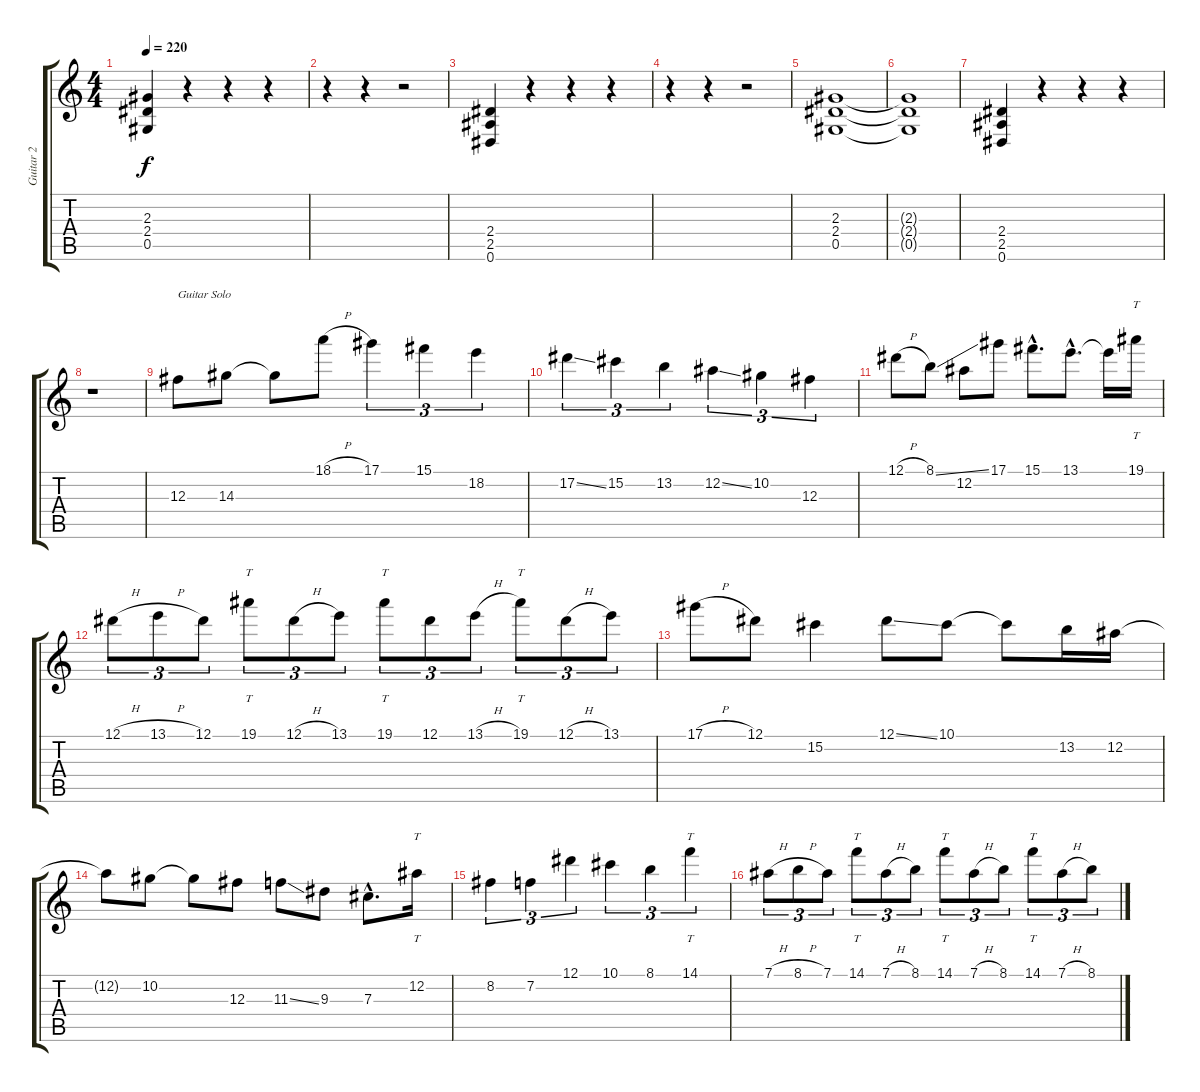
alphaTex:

\track ("Guitar 2" "Guitar 2") {instrument distortionguitar}
\staff {score tabs}
\tuning (Eb4 Bb3 Gb3 Db3 Ab2 Eb2) {hide}
\ts (4 4)
\tempo 220
\clef g2
\ks c
(2.3 2.4 0.5).4{dy f} r.4 r.4 r.4 |
r.4 r.4 r.2 |
(2.4 2.5 0.6).4 r.4 r.4 r.4 |
r.4 r.4 r.2 |
(2.3 2.4 0.5).1 |
(2.3{t} 2.4{t} 0.5{t}).1 |
(2.4 2.5 0.6).4 r.4 r.4 r.4 |
r.1 |
12.3.8{txt "Guitar Solo"} 14.3.8 14.3{t}.8 18.1{h}.8 17.1.4{tu (3 2)} 15.1.4{tu (3 2)} 18.2.4{tu (3 2)} |
17.2{ss}.4{tu (3 2)} 15.2.4{tu (3 2)} 13.2.4{tu (3 2)} 12.2{ss}.4{tu (3 2)} 10.2.4{tu (3 2)} 12.3.4{tu (3 2)} |
12.1{h}.8 8.1{ss}.8 12.2.8 17.1.8 15.1{hac}.8{d} 13.1{hac}.8{d} 13.1{t}.16 19.1.16{tt} |
12.1{h}.8{tu (3 2)} 13.1{h}.8{tu (3 2)} 12.1.8{tu (3 2)} 19.1.8{tt tu (3 2)} 12.1{h}.8{tu (3 2)} 13.1.8{tu (3 2)} 19.1.8{tt tu (3 2)} 12.1.8{tu (3 2)} 13.1{h}.8{tu (3 2)} 19.1.8{tt tu (3 2)} 12.1{h}.8{tu (3 2)} 13.1.8{tu (3 2)} |
17.1{h}.8 12.1.8 15.2.4 12.1{ss}.8 10.1.8 10.1{t}.8 13.2.16 12.2.16 |
12.2{t}.8 10.2.8 10.2{t}.8 12.3.8 11.3{ss}.8 9.3.8 7.3{hac}.8{d} 12.2.16{tt} |
8.2.4{tu (3 2)} 7.2.4{tu (3 2)} 12.1.4{tu (3 2)} 10.1.4{tu (3 2)} 8.1.4{tu (3 2)} 14.1.4{tt tu (3 2)} |
7.1{h}.8{tu (3 2)} 8.1{h}.8{tu (3 2)} 7.1.8{tu (3 2)} 14.1.8{tt tu (3 2)} 7.1{h}.8{tu (3 2)} 8.1.8{tu (3 2)} 14.1.8{tt tu (3 2)} 7.1{h}.8{tu (3 2)} 8.1.8{tu (3 2)} 14.1.8{tt tu (3 2)} 7.1{h}.8{tu (3 2)} 8.1.8{tu (3 2)}
